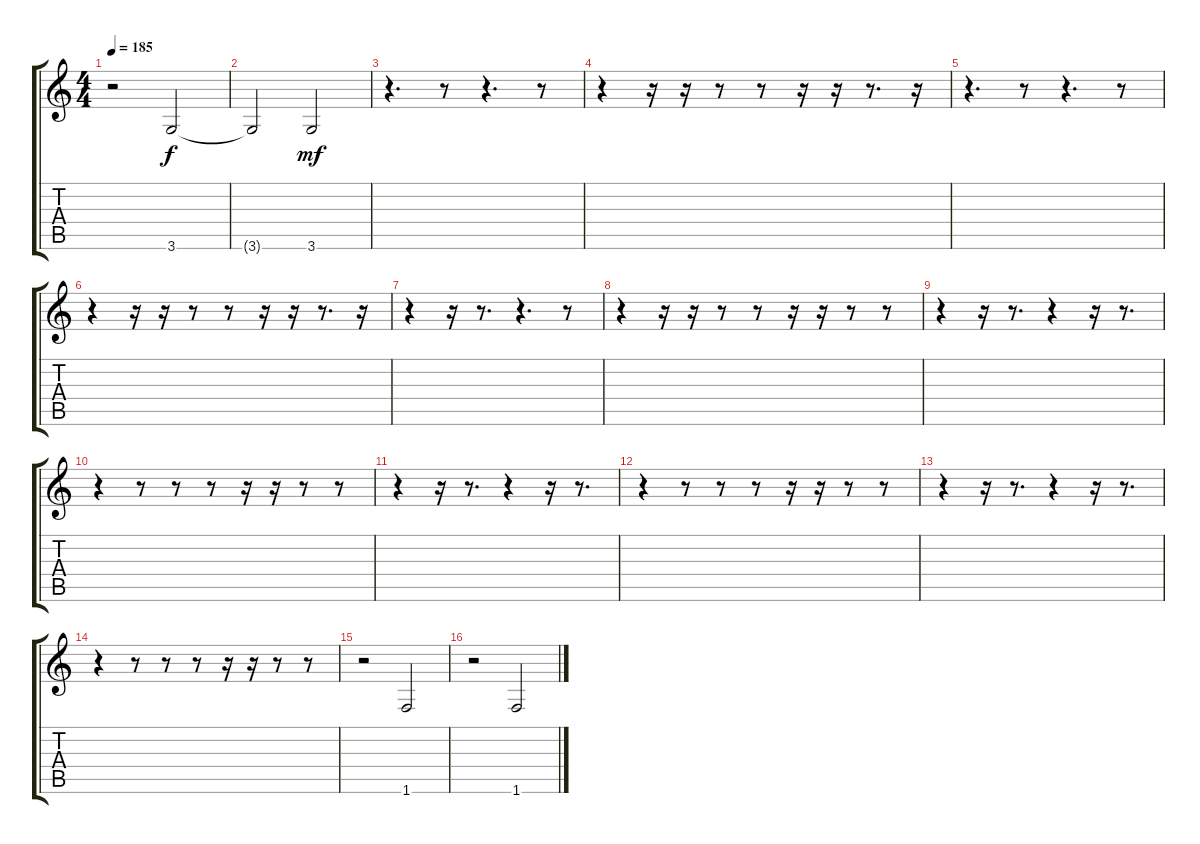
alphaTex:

\track "" {instrument electricbassfinger}
\staff {score tabs}
\tuning (E4 B3 G3 D3 A2 E2) {hide}
\ts (4 4)
\tempo 185
\clef g2
\ks c
r.2{dy mf} 3.6.2{dy f} |
3.6{t}.2 3.6.2{dy mf} |
r.4{d} r.8 r.4{d} r.8 |
r.4 r.16 r.16 r.8 r.8 r.16 r.16 r.8{d} r.16 |
r.4{d} r.8 r.4{d} r.8 |
r.4 r.16 r.16 r.8 r.8 r.16 r.16 r.8{d} r.16 |
r.4 r.16 r.8{d} r.4{d} r.8 |
r.4 r.16 r.16 r.8 r.8 r.16 r.16 r.8 r.8 |
r.4 r.16 r.8{d} r.4 r.16 r.8{d} |
r.4 r.8 r.8 r.8 r.16 r.16 r.8 r.8 |
r.4 r.16 r.8{d} r.4 r.16 r.8{d} |
r.4 r.8 r.8 r.8 r.16 r.16 r.8 r.8 |
r.4 r.16 r.8{d} r.4 r.16 r.8{d} |
r.4 r.8 r.8 r.8 r.16 r.16 r.8 r.8 |
r.2 1.6.2 |
r.2 1.6.2
